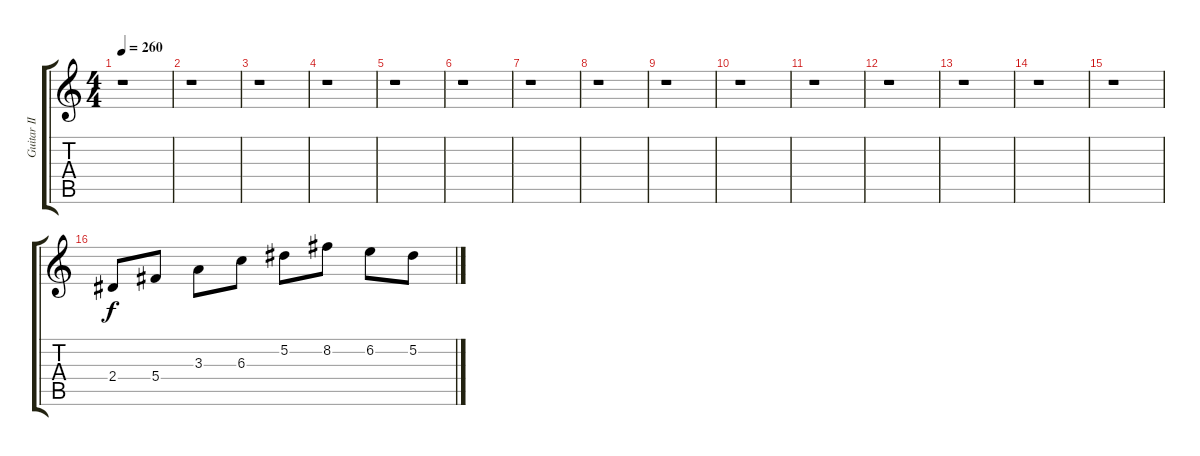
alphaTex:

\track ("Guitar II" "Guitar II") {instrument overdrivenguitar}
\staff {score tabs}
\tuning (Eb4 Bb3 Gb3 Db3 Ab2 Eb2) {hide}
\ts (4 4)
\tempo 260
\clef g2
\ks c
r.1{dy f} |
r.1 |
r.1 |
r.1 |
r.1 |
r.1 |
r.1 |
r.1 |
r.1 |
r.1 |
r.1 |
r.1 |
r.1 |
r.1 |
r.1 |
2.4.8 5.4.8 3.3.8 6.3.8 5.2.8 8.2.8 6.2.8 5.2.8
